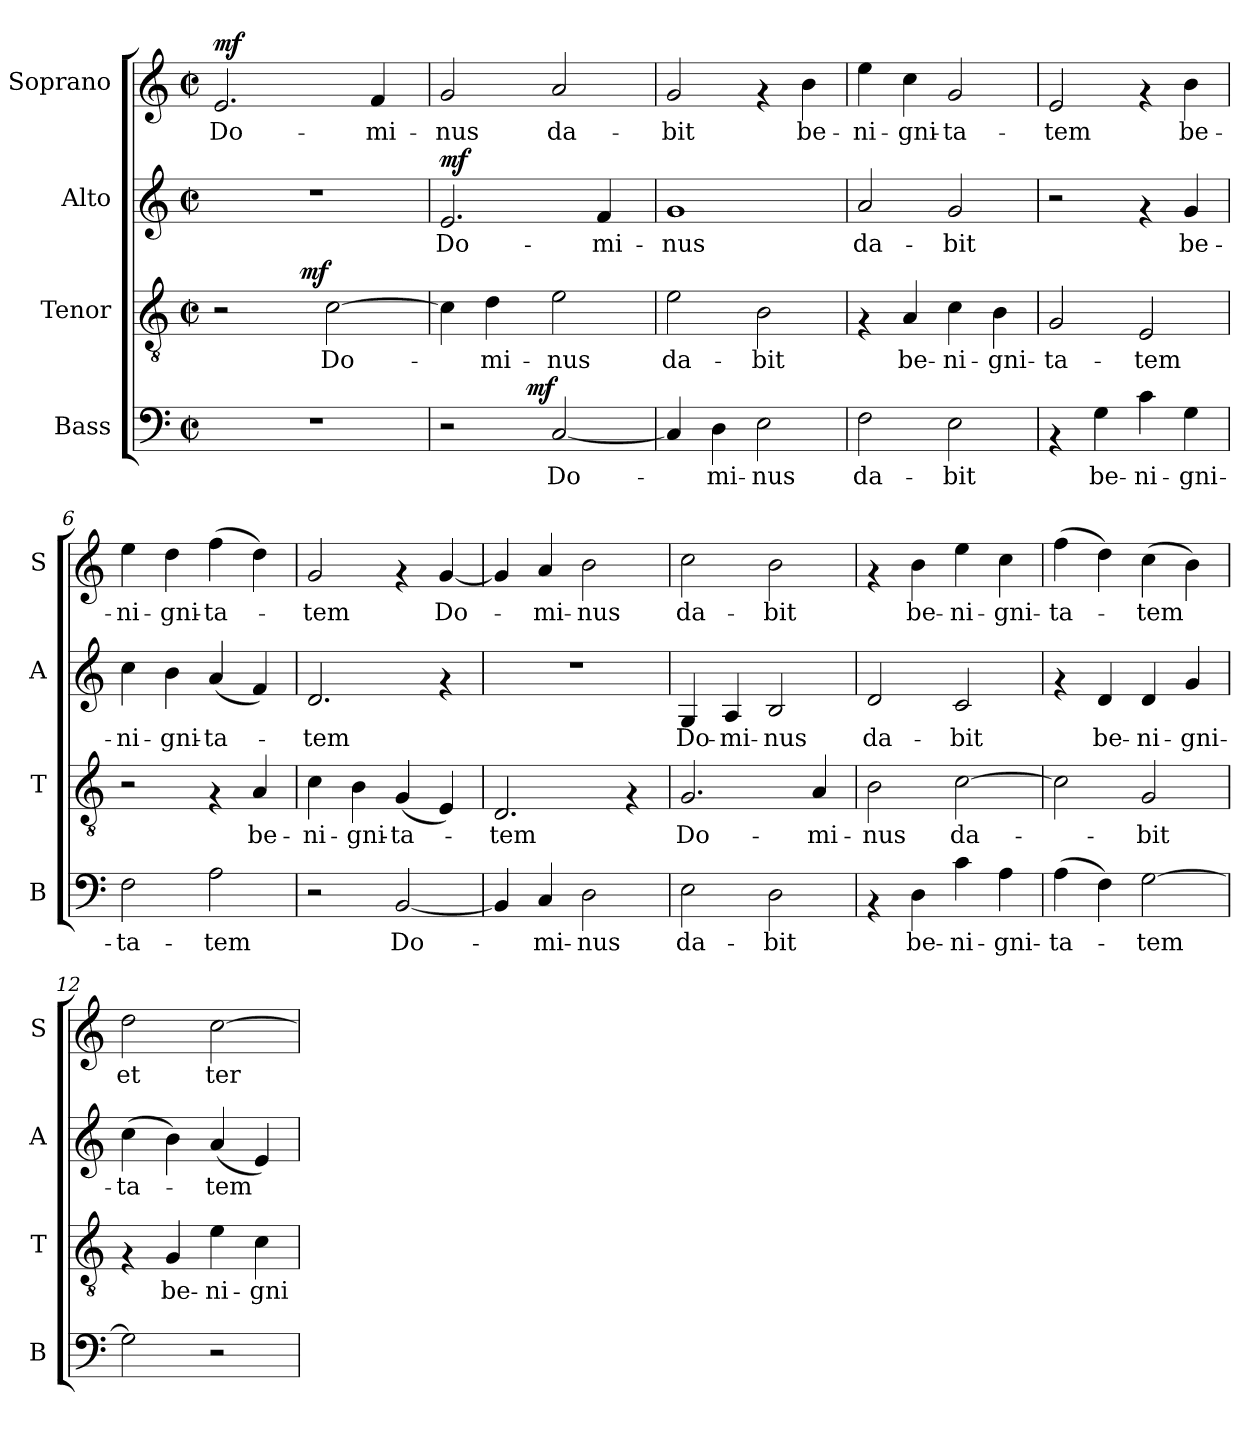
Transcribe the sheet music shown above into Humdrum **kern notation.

**kern	**text	**dynam	**kern	**text	**dynam	**kern	**text	**dynam	**kern	**text	**dynam
*part4	*part4	*part4	*part3	*part3	*part3	*part2	*part2	*part2	*part1	*part1	*part1
*staff4	*staff4	*staff4	*staff3	*staff3	*staff3	*staff2	*staff2	*staff2	*staff1	*staff1	*staff1
*I"Bass	*	*	*I"Tenor	*	*	*I"Alto	*	*	*I"Soprano	*	*
*I'B	*	*	*I'T	*	*	*I'A	*	*	*I'S	*	*
*clefF4	*	*	*clefGv2	*	*	*clefG2	*	*	*clefG2	*	*
*k[]	*	*	*k[]	*	*	*k[]	*	*	*k[]	*	*
*C:	*	*	*C:	*	*	*C:	*	*	*C:	*	*
*M2/2	*	*	*M2/2	*	*	*M2/2	*	*	*M2/2	*	*
*met(c|)	*	*	*met(c|)	*	*	*met(c|)	*	*	*met(c|)	*	*
=1	=1	=1	=1	=1	=1	=1	=1	=1	=1	=1	=1
!	!	!	!	!	!	!	!	!	!	!LO:LY:b	!LO:DY:a
*	*	*	*^	*	*	*	*	*	*	*	*
1r	.	.	2r	4ryy	.	.	1r	.	.	2.e/	Do-	mf
.	.	.	.	8ryy	.	.	.	.	.	.	.	.
.	.	.	.	32ryy	.	.	.	.	.	.	.	.
!	!	!	!	!	!	!LO:DY:a	!	!	!	!	!	!
.	.	.	.	2ryy	.	mf	.	.	.	.	.	.
!	!	!	!	!	!LO:LY:b	!	!	!	!	!	!	!
.	.	.	[>2c\	.	Do-	.	.	.	.	.	.	.
!	!	!	!	!	!	!	!	!	!	!	!LO:LY:b	!
.	.	.	.	.	.	.	.	.	.	4f/	-mi-	.
.	.	.	.	16.ryy	.	.	.	.	.	.	.	.
=2	=2	=2	=2	=2	=2	=2	=2	=2	=2	=2	=2	=2
!	!	!	!	!	!	!	!	!LO:LY:b	!LO:DY:a	!	!LO:LY:b	!
*^	*	*	*v	*v	*	*	*	*	*	*	*	*
2r	4ryy	.	.	4c\]	.	.	2.e/	Do-	mf	2g/	-nus	.
!	!	!	!	!	!LO:LY:b	!	!	!	!	!	!	!
.	8ryy	.	.	4d\	-mi-	.	.	.	.	.	.	.
.	32ryy	.	.	.	.	.	.	.	.	.	.	.
!	!	!	!LO:DY:a	!	!	!	!	!	!	!	!	!
.	2ryy	.	mf	.	.	.	.	.	.	.	.	.
!	!	!LO:LY:b	!	!	!LO:LY:b	!	!	!	!	!	!LO:LY:b	!
[<2C/	.	Do-	.	2e\	-nus	.	.	.	.	2a/	da-	.
!	!	!	!	!	!	!	!	!LO:LY:b	!	!	!	!
.	.	.	.	.	.	.	4f/	-mi-	.	.	.	.
.	16.ryy	.	.	.	.	.	.	.	.	.	.	.
=3	=3	=3	=3	=3	=3	=3	=3	=3	=3	=3	=3	=3
!	!	!	!	!	!LO:LY:b	!	!	!LO:LY:b	!	!	!LO:LY:b	!
*v	*v	*	*	*	*	*	*	*	*	*	*	*
4C/]	.	.	2e\	da-	.	1g	-nus	.	2g/	-bit	.
!	!LO:LY:b	!	!	!	!	!	!	!	!	!	!
4D\	-mi-	.	.	.	.	.	.	.	.	.	.
!	!LO:LY:b	!	!	!LO:LY:b	!	!	!	!	!	!	!
2E\	-nus	.	2B\	-bit	.	.	.	.	4rf	.	.
!	!	!	!	!	!	!	!	!	!	!LO:LY:b	!
.	.	.	.	.	.	.	.	.	4b\	be-	.
=4	=4	=4	=4	=4	=4	=4	=4	=4	=4	=4	=4
!	!LO:LY:b	!	!	!	!	!	!LO:LY:b	!	!	!LO:LY:b	!
2F\	da-	.	4rF	.	.	2a/	da-	.	4ee\	-ni-	.
!	!	!	!	!LO:LY:b	!	!	!	!	!	!LO:LY:b	!
.	.	.	4A/	be-	.	.	.	.	4cc\	-gni-	.
!	!LO:LY:b	!	!	!LO:LY:b	!	!	!LO:LY:b	!	!	!LO:LY:b	!
2E\	-bit	.	4c\	-ni-	.	2g/	-bit	.	2g/	-ta-	.
!	!	!	!	!LO:LY:b	!	!	!	!	!	!	!
.	.	.	4B\	-gni-	.	.	.	.	.	.	.
=5	=5	=5	=5	=5	=5	=5	=5	=5	=5	=5	=5
!	!	!	!	!LO:LY:b	!	!	!	!	!	!LO:LY:b	!
4rAA	.	.	2G/	-ta-	.	2r	.	.	2e/	-tem	.
!	!LO:LY:b	!	!	!	!	!	!	!	!	!	!
4G\	be-	.	.	.	.	.	.	.	.	.	.
!	!LO:LY:b	!	!	!LO:LY:b	!	!	!	!	!	!	!
4c\	-ni-	.	2E/	-tem	.	4rf	.	.	4rf	.	.
!	!LO:LY:b	!	!	!	!	!	!LO:LY:b	!	!	!LO:LY:b	!
4G\	-gni-	.	.	.	.	4g/	be-	.	4b\	be-	.
=6	=6	=6	=6	=6	=6	=6	=6	=6	=6	=6	=6
!	!LO:LY:b	!	!	!	!	!	!LO:LY:b	!	!	!LO:LY:b	!
2F\	-ta-	.	2r	.	.	4cc\	-ni-	.	4ee\	-ni-	.
!	!	!	!	!	!	!	!LO:LY:b	!	!	!LO:LY:b	!
.	.	.	.	.	.	4b\	-gni-	.	4dd\	-gni-	.
!	!LO:LY:b	!	!	!	!	!	!LO:LY:b	!	!	!LO:LY:b	!
2A\	-tem	.	4rF	.	.	(<4a/	-ta-	.	(>4ff\	-ta-	.
!	!	!	!	!LO:LY:b	!	!	!	!	!	!	!
.	.	.	4A/	be-	.	4f/)	.	.	4dd\)	.	.
!!LO:LB:g=z
=7	=7	=7	=7	=7	=7	=7	=7	=7	=7	=7	=7
!	!	!	!	!LO:LY:b	!	!	!LO:LY:b	!	!	!LO:LY:b	!
2r	.	.	4c\	-ni-	.	2.d/	-tem	.	2g/	-tem	.
!	!	!	!	!LO:LY:b	!	!	!	!	!	!	!
.	.	.	4B\	-gni-	.	.	.	.	.	.	.
!	!LO:LY:b	!	!	!LO:LY:b	!	!	!	!	!	!	!
[<2BB/	Do-	.	(<4G/	-ta-	.	.	.	.	4rf	.	.
!	!	!	!	!	!	!	!	!	!	!LO:LY:b	!
.	.	.	4E/)	.	.	4rf	.	.	[<4g/	Do-	.
=8	=8	=8	=8	=8	=8	=8	=8	=8	=8	=8	=8
!	!	!	!	!LO:LY:b	!	!	!	!	!	!	!
4BB/]	.	.	2.D/	-tem	.	1r	.	.	4g/]	.	.
!	!LO:LY:b	!	!	!	!	!	!	!	!	!LO:LY:b	!
4C/	-mi-	.	.	.	.	.	.	.	4a/	-mi-	.
!	!LO:LY:b	!	!	!	!	!	!	!	!	!LO:LY:b	!
2D\	-nus	.	.	.	.	.	.	.	2b\	-nus	.
.	.	.	4rF	.	.	.	.	.	.	.	.
=9	=9	=9	=9	=9	=9	=9	=9	=9	=9	=9	=9
!	!LO:LY:b	!	!	!LO:LY:b	!	!	!LO:LY:b	!	!	!LO:LY:b	!
2E\	da-	.	2.G/	Do-	.	4G/	Do-	.	2cc\	da-	.
!	!	!	!	!	!	!	!LO:LY:b	!	!	!	!
.	.	.	.	.	.	4A/	-mi-	.	.	.	.
!	!LO:LY:b	!	!	!	!	!	!LO:LY:b	!	!	!LO:LY:b	!
2D\	-bit	.	.	.	.	2B/	-nus	.	2b\	-bit	.
!	!	!	!	!LO:LY:b	!	!	!	!	!	!	!
.	.	.	4A/	-mi-	.	.	.	.	.	.	.
=10	=10	=10	=10	=10	=10	=10	=10	=10	=10	=10	=10
!	!	!	!	!LO:LY:b	!	!	!LO:LY:b	!	!	!	!
4rAA	.	.	2B\	-nus	.	2d/	da-	.	4rf	.	.
!	!LO:LY:b	!	!	!	!	!	!	!	!	!LO:LY:b	!
4D\	be-	.	.	.	.	.	.	.	4b\	be-	.
!	!LO:LY:b	!	!	!LO:LY:b	!	!	!LO:LY:b	!	!	!LO:LY:b	!
4c\	-ni-	.	[>2c\	da-	.	2c/	-bit	.	4ee\	-ni-	.
!	!LO:LY:b	!	!	!	!	!	!	!	!	!LO:LY:b	!
4A\	-gni-	.	.	.	.	.	.	.	4cc\	-gni-	.
=11	=11	=11	=11	=11	=11	=11	=11	=11	=11	=11	=11
!	!LO:LY:b	!	!	!	!	!	!	!	!	!LO:LY:b	!
(>4A\	-ta-	.	2c\]	.	.	4rf	.	.	(>4ff\	-ta-	.
!	!	!	!	!	!	!	!LO:LY:b	!	!	!	!
4F\)	.	.	.	.	.	4d/	be-	.	4dd\)	.	.
!	!LO:LY:b	!	!	!LO:LY:b	!	!	!LO:LY:b	!	!	!LO:LY:b	!
[>2G\	-tem	.	2G/	-bit	.	4d/	-ni-	.	(>4cc\	-tem	.
!	!	!	!	!	!	!	!LO:LY:b	!	!	!	!
.	.	.	.	.	.	4g/	-gni-	.	4b\)	.	.
=12	=12	=12	=12	=12	=12	=12	=12	=12	=12	=12	=12
!	!	!	!	!	!	!	!LO:LY:b	!	!	!LO:LY:b	!
2G\]	.	.	4rF	.	.	(>4cc\	-ta-	.	2dd\	et	.
!	!	!	!	!LO:LY:b	!	!	!	!	!	!	!
.	.	.	4G/	be-	.	4b\)	.	.	.	.	.
!	!	!	!	!LO:LY:b	!	!	!LO:LY:b	!	!	!LO:LY:b	!
2r	.	.	4e\	-ni-	.	(<4a/	-tem	.	[>2cc\	ter-	.
!	!	!	!	!LO:LY:b	!	!	!	!	!	!	!
.	.	.	4c\	-gni-	.	4e/)	.	.	.	.	.
=	=	=	=	=	=	=	=	=	=	=	=
*-	*-	*-	*-	*-	*-	*-	*-	*-	*-	*-	*-
